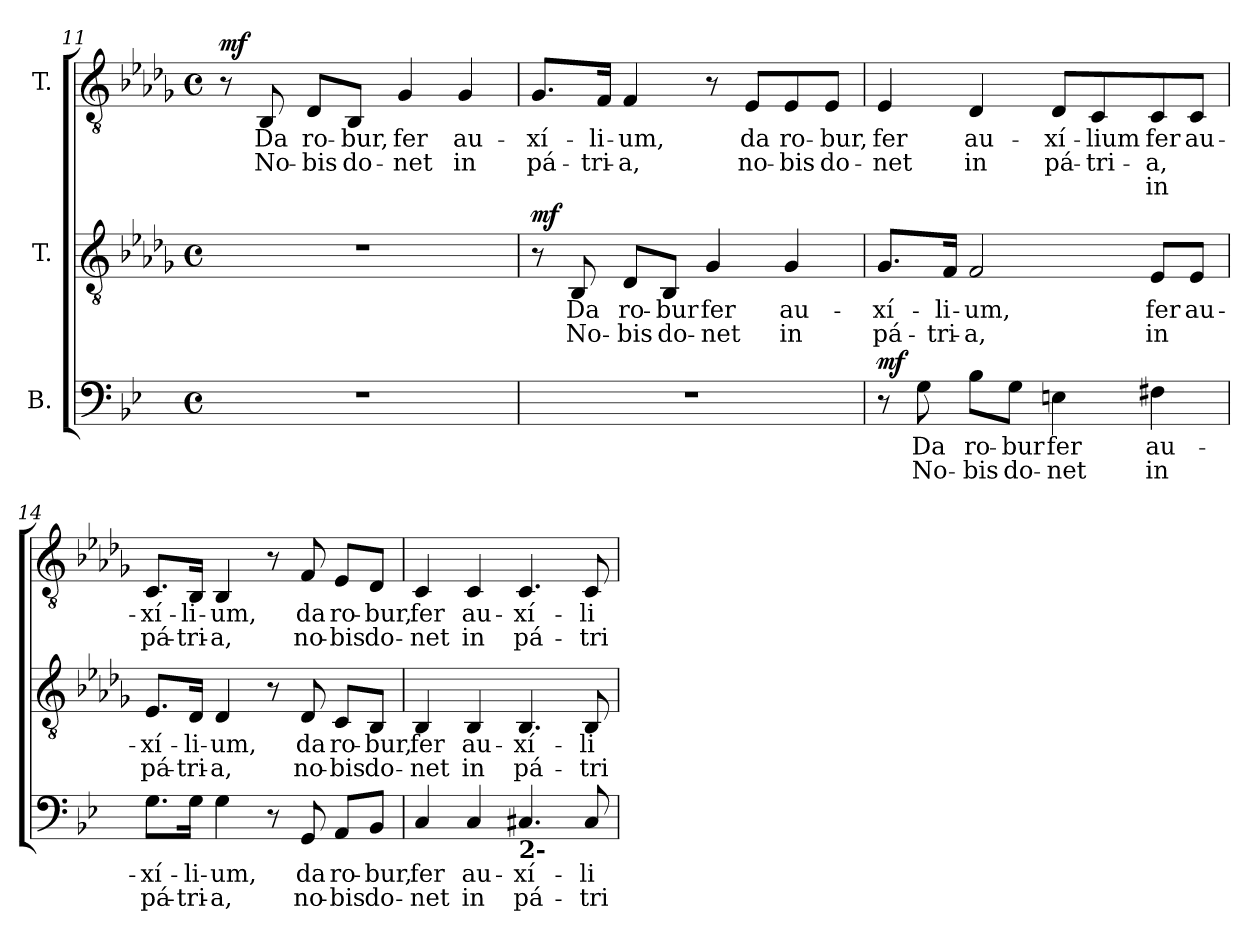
**kern	**text	**text	**dynam	**kern	**text	**text	**dynam	**kern	**text	**text	**text	**dynam
*part3	*part3	*part3	*part3	*part2	*part2	*part2	*part2	*part1	*part1	*part1	*part1	*part1
*staff3	*staff3	*staff3	*staff3	*staff2	*staff2	*staff2	*staff2	*staff1	*staff1	*staff1	*staff1	*staff1
*I"B.	*	*	*	*I"T.	*	*	*	*I"T.	*	*	*	*
*clefF4	*	*	*	*clefGv2	*	*	*	*clefGv2	*	*	*	*
*	*	*	*	*ITrd2c3	*	*	*	*ITrd2c3	*	*	*	*
*k[b-e-]	*	*	*	*k[b-e-]	*	*	*	*k[b-e-]	*	*	*	*
*g:	*	*	*	*g:	*	*	*	*g:	*	*	*	*
*M4/4	*	*	*	*M4/4	*	*	*	*M4/4	*	*	*	*
*met(c)	*	*	*	*met(c)	*	*	*	*met(c)	*	*	*	*
=11	=11	=11	=11	=11	=11	=11	=11	=11	=11	=11	=11	=11
1r	.	.	.	1r	.	.	.	8r	.	.	.	mf
!	!	!	!	!	!	!	!	!	!LO:LY:b:color=#000000	!LO:LY:b:color=#000000	!	!
.	.	.	.	.	.	.	.	8GGi/	Da	No-	.	.
!	!	!	!	!	!	!	!	!	!LO:LY:b:color=#000000	!LO:LY:b:color=#000000	!	!
.	.	.	.	.	.	.	.	8BB-i/L	ro-	-bis	.	.
!	!	!	!	!	!	!	!	!	!LO:LY:b:color=#000000	!LO:LY:b:color=#000000	!	!
.	.	.	.	.	.	.	.	8GGi/J	-bur,	do-	.	.
!	!	!	!	!	!	!	!	!	!LO:LY:b:color=#000000	!LO:LY:b:color=#000000	!	!
.	.	.	.	.	.	.	.	4E-i/	fer	-net	.	.
!	!	!	!	!	!	!	!	!	!LO:LY:b:color=#000000	!LO:LY:b:color=#000000	!	!
.	.	.	.	.	.	.	.	4E-i/	au-	in	.	.
=12	=12	=12	=12	=12	=12	=12	=12	=12	=12	=12	=12	=12
!	!	!	!	!	!	!	!	!	!LO:LY:b:color=#000000	!LO:LY:b:color=#000000	!	!
1r	.	.	.	8r	.	.	mf	8.E-i/L	-xí-	pá-	.	.
!	!	!	!	!	!LO:LY:b:color=#000000	!LO:LY:b:color=#000000	!	!	!	!	!	!
.	.	.	.	8GGi/	Da	No-	.	.	.	.	.	.
!	!	!	!	!	!	!	!	!	!LO:LY:b:color=#000000	!LO:LY:b:color=#000000	!	!
.	.	.	.	.	.	.	.	16Di/Jk	-li-	-tri-	.	.
!	!	!	!	!	!LO:LY:b:color=#000000	!LO:LY:b:color=#000000	!	!	!	!	!	!
!	!	!	!	!	!	!	!	!	!LO:LY:b:color=#000000	!LO:LY:b:color=#000000	!	!
.	.	.	.	8BB-i/L	ro-	-bis	.	4Di/	-um,	-a,	.	.
!	!	!	!	!	!LO:LY:b:color=#000000	!LO:LY:b:color=#000000	!	!	!	!	!	!
.	.	.	.	8GGi/J	-bur	do-	.	.	.	.	.	.
!	!	!	!	!	!LO:LY:b:color=#000000	!LO:LY:b:color=#000000	!	!	!	!	!	!
.	.	.	.	4E-i/	fer	-net	.	8r	.	.	.	.
!	!	!	!	!	!	!	!	!	!LO:LY:b:color=#000000	!LO:LY:b:color=#000000	!	!
.	.	.	.	.	.	.	.	8Ci/L	da	no-	.	.
!	!	!	!	!	!LO:LY:b:color=#000000	!LO:LY:b:color=#000000	!	!	!	!	!	!
!	!	!	!	!	!	!	!	!	!LO:LY:b:color=#000000	!LO:LY:b:color=#000000	!	!
.	.	.	.	4E-i/	au-	in	.	8Ci/	ro-	-bis	.	.
!	!	!	!	!	!	!	!	!	!LO:LY:b:color=#000000	!LO:LY:b:color=#000000	!	!
.	.	.	.	.	.	.	.	8Ci/J	-bur,	do-	.	.
!!LO:PB:g=z
=13	=13	=13	=13	=13	=13	=13	=13	=13	=13	=13	=13	=13
!	!	!	!	!	!LO:LY:b:color=#000000	!LO:LY:b:color=#000000	!	!	!	!	!	!
!	!	!	!	!	!	!	!	!	!LO:LY:b:color=#000000	!LO:LY:b:color=#000000	!	!
8r	.	.	mf	8.E-i/L	-xí-	pá-	.	4Ci/	fer	-net	.	.
!	!LO:LY:b:color=#000000	!LO:LY:b:color=#000000	!	!	!	!	!	!	!	!	!	!
8Gi\	Da	No-	.	.	.	.	.	.	.	.	.	.
!	!	!	!	!	!LO:LY:b:color=#000000	!LO:LY:b:color=#000000	!	!	!	!	!	!
.	.	.	.	16Di/Jk	-li-	-tri-	.	.	.	.	.	.
!	!LO:LY:b:color=#000000	!LO:LY:b:color=#000000	!	!	!	!	!	!	!	!	!	!
!	!	!	!	!	!LO:LY:b:color=#000000	!LO:LY:b:color=#000000	!	!	!	!	!	!
!	!	!	!	!	!	!	!	!	!LO:LY:b:color=#000000	!LO:LY:b:color=#000000	!	!
8B-i\L	ro-	-bis	.	2Di/	-um,	-a,	.	4BB-i/	au-	in	.	.
!	!LO:LY:b:color=#000000	!LO:LY:b:color=#000000	!	!	!	!	!	!	!	!	!	!
8Gi\J	-bur	do-	.	.	.	.	.	.	.	.	.	.
!	!LO:LY:b:color=#000000	!LO:LY:b:color=#000000	!	!	!	!	!	!	!	!	!	!
!	!	!	!	!	!	!	!	!	!LO:LY:b:color=#000000	!LO:LY:b:color=#000000	!	!
4Eni\	fer	-net	.	.	.	.	.	8BB-i/L	-xí-	pá-	.	.
!	!	!	!	!	!	!	!	!	!LO:LY:b:color=#000000	!LO:LY:b:color=#000000	!	!
.	.	.	.	.	.	.	.	8AAi/	-lium	-tri-	.	.
!	!LO:LY:b:color=#000000	!LO:LY:b:color=#000000	!	!	!	!	!	!	!	!	!	!
!	!	!	!	!	!LO:LY:b:color=#000000	!LO:LY:b:color=#000000	!	!	!	!	!	!
!	!	!	!	!	!	!	!	!	!LO:LY:b:color=#000000	!LO:LY:b:color=#000000	!LO:LY:b:color=#000000	!
4F#Xi\	au-	in	.	8Ci/L	fer	in	.	8AAi/	fer	-a,	in	.
!	!	!	!	!	!LO:LY:b:color=#000000	!	!	!	!	!	!	!
!	!	!	!	!	!	!	!	!	!LO:LY:b:color=#000000	!	!	!
.	.	.	.	8Ci/J	au-	.	.	8AAi/J	au-	.	.	.
=14	=14	=14	=14	=14	=14	=14	=14	=14	=14	=14	=14	=14
!	!LO:LY:b:color=#000000	!LO:LY:b:color=#000000	!	!	!	!	!	!	!	!	!	!
!	!	!	!	!	!LO:LY:b:color=#000000	!LO:LY:b:color=#000000	!	!	!	!	!	!
!	!	!	!	!	!	!	!	!	!LO:LY:b:color=#000000	!LO:LY:b:color=#000000	!	!
8.Gi\L	-xí-	pá-	.	8.Ci/L	-xí-	pá-	.	8.AAi/L	-xí-	pá-	.	.
!	!LO:LY:b:color=#000000	!LO:LY:b:color=#000000	!	!	!	!	!	!	!	!	!	!
!	!	!	!	!	!LO:LY:b:color=#000000	!LO:LY:b:color=#000000	!	!	!	!	!	!
!	!	!	!	!	!	!	!	!	!LO:LY:b:color=#000000	!LO:LY:b:color=#000000	!	!
16Gi\Jk	-li-	-tri-	.	16BB-i/Jk	-li-	-tri-	.	16GGi/Jk	-li-	-tri-	.	.
!	!LO:LY:b:color=#000000	!LO:LY:b:color=#000000	!	!	!	!	!	!	!	!	!	!
!	!	!	!	!	!LO:LY:b:color=#000000	!LO:LY:b:color=#000000	!	!	!	!	!	!
!	!	!	!	!	!	!	!	!	!LO:LY:b:color=#000000	!LO:LY:b:color=#000000	!	!
4Gi\	-um,	-a,	.	4BB-i/	-um,	-a,	.	4GGi/	-um,	-a,	.	.
8r	.	.	.	8r	.	.	.	8r	.	.	.	.
!	!LO:LY:b:color=#000000	!LO:LY:b:color=#000000	!	!	!	!	!	!	!	!	!	!
!	!	!	!	!	!LO:LY:b:color=#000000	!LO:LY:b:color=#000000	!	!	!	!	!	!
!	!	!	!	!	!	!	!	!	!LO:LY:b:color=#000000	!LO:LY:b:color=#000000	!	!
8GGi/	da	no-	.	8BB-i/	da	no-	.	8Di/	da	no-	.	.
!	!LO:LY:b:color=#000000	!LO:LY:b:color=#000000	!	!	!	!	!	!	!	!	!	!
!	!	!	!	!	!LO:LY:b:color=#000000	!LO:LY:b:color=#000000	!	!	!	!	!	!
!	!	!	!	!	!	!	!	!	!LO:LY:b:color=#000000	!LO:LY:b:color=#000000	!	!
8AAi/L	ro-	-bis	.	8AAi/L	ro-	-bis	.	8Ci/L	ro-	-bis	.	.
!	!LO:LY:b:color=#000000	!LO:LY:b:color=#000000	!	!	!	!	!	!	!	!	!	!
!	!	!	!	!	!LO:LY:b:color=#000000	!LO:LY:b:color=#000000	!	!	!	!	!	!
!	!	!	!	!	!	!	!	!	!LO:LY:b:color=#000000	!LO:LY:b:color=#000000	!	!
8BB-i/J	-bur,	do-	.	8GGi/J	-bur,	do-	.	8BB-i/J	-bur,	do-	.	.
!!LO:LB:g=z
=15	=15	=15	=15	=15	=15	=15	=15	=15	=15	=15	=15	=15
!	!LO:LY:b:color=#000000	!LO:LY:b:color=#000000	!	!	!	!	!	!	!	!	!	!
!	!	!	!	!	!LO:LY:b:color=#000000	!LO:LY:b:color=#000000	!	!	!	!	!	!
!	!	!	!	!	!	!	!	!	!LO:LY:b:color=#000000	!LO:LY:b:color=#000000	!	!
4Ci/	fer	-net	.	4GGi/	fer	-net	.	4AAi/	fer	-net	.	.
!	!LO:LY:b:color=#000000	!LO:LY:b:color=#000000	!	!	!	!	!	!	!	!	!	!
!	!	!	!	!	!LO:LY:b:color=#000000	!LO:LY:b:color=#000000	!	!	!	!	!	!
!	!	!	!	!	!	!	!	!	!LO:LY:b:color=#000000	!LO:LY:b:color=#000000	!	!
4Ci/	au-	in	.	4GGi/	au-	in	.	4AAi/	au-	in	.	.
!	!LO:LY:b:color=#000000	!LO:LY:b:color=#000000	!	!	!	!	!	!	!	!	!	!
!	!	!	!	!	!LO:LY:b:color=#000000	!LO:LY:b:color=#000000	!	!	!	!	!	!
!LO:TX:b:B:t=2-	!	!	!	!	!	!	!	!	!	!	!	!
!	!	!	!	!	!	!	!	!	!LO:LY:b:color=#000000	!LO:LY:b:color=#000000	!	!
4.C#Xi/	-xí-	pá-	.	4.GGi/	-xí-	pá-	.	4.AAi/	-xí-	pá-	.	.
!	!LO:LY:b:color=#000000	!LO:LY:b:color=#000000	!	!	!	!	!	!	!	!	!	!
!	!	!	!	!	!LO:LY:b:color=#000000	!LO:LY:b:color=#000000	!	!	!	!	!	!
!	!	!	!	!	!	!	!	!	!LO:LY:b:color=#000000	!LO:LY:b:color=#000000	!	!
8C#i/	-li-	-tri-	.	8GGi/	-li-	-tri-	.	8AAi/	-li-	-tri-	.	.
=	=	=	=	=	=	=	=	=	=	=	=	=
*-	*-	*-	*-	*-	*-	*-	*-	*-	*-	*-	*-	*-
